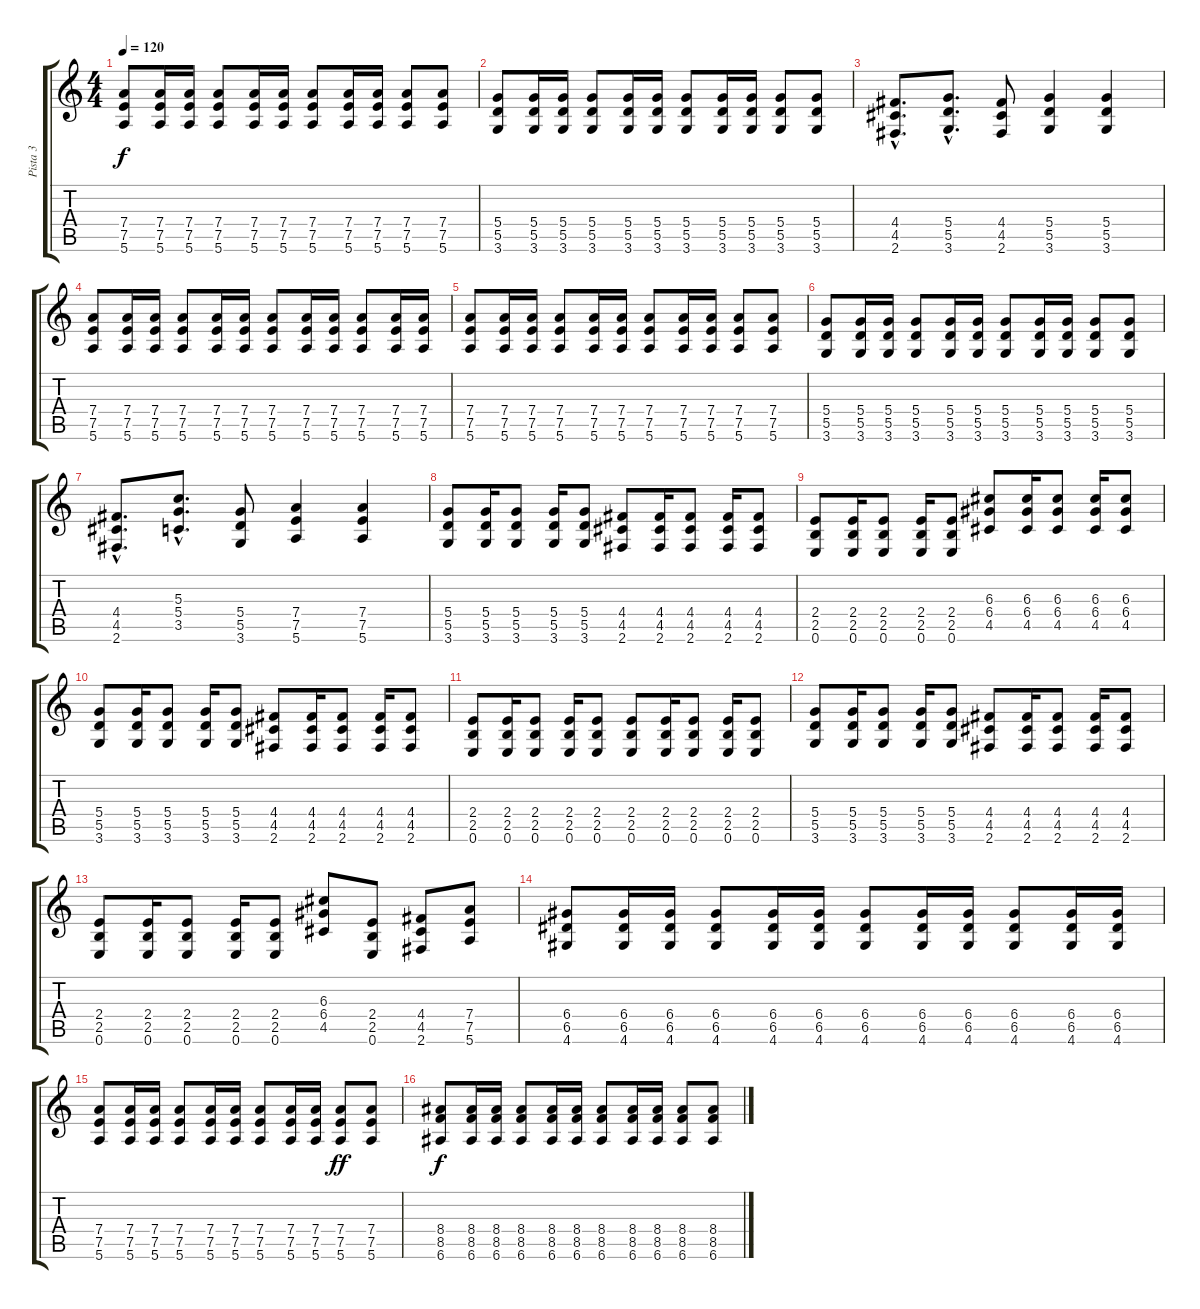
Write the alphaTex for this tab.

\track ("Pista 3" "Pista 3") {instrument distortionguitar}
\staff {score tabs}
\tuning (E4 B3 G3 D3 A2 E2) {hide}
\ts (4 4)
\tempo 120
\clef g2
\ks c
(7.4 7.5 5.6).8{dy f} (7.4 7.5 5.6).16 (7.4 7.5 5.6).16 (7.4 7.5 5.6).8 (7.4 7.5 5.6).16 (7.4 7.5 5.6).16 (7.4 7.5 5.6).8 (7.4 7.5 5.6).16 (7.4 7.5 5.6).16 (7.4 7.5 5.6).8 (7.4 7.5 5.6).8 |
(5.4 5.5 3.6).8 (5.4 5.5 3.6).16 (5.4 5.5 3.6).16 (5.4 5.5 3.6).8 (5.4 5.5 3.6).16 (5.4 5.5 3.6).16 (5.4 5.5 3.6).8 (5.4 5.5 3.6).16 (5.4 5.5 3.6).16 (5.4 5.5 3.6).8 (5.4 5.5 3.6).8 |
(4.4{hac} 4.5{hac} 2.6{hac}).8{d} (5.4{hac} 5.5{hac} 3.6{hac}).8{d} (4.4 4.5 2.6).8 (5.4 5.5 3.6).4 (5.4 5.5 3.6).4 |
(7.4 7.5 5.6).8 (7.4 7.5 5.6).16 (7.4 7.5 5.6).16 (7.4 7.5 5.6).8 (7.4 7.5 5.6).16 (7.4 7.5 5.6).16 (7.4 7.5 5.6).8 (7.4 7.5 5.6).16 (7.4 7.5 5.6).16 (7.4 7.5 5.6).8 (7.4 7.5 5.6).16 (7.4 7.5 5.6).16 |
(7.4 7.5 5.6).8 (7.4 7.5 5.6).16 (7.4 7.5 5.6).16 (7.4 7.5 5.6).8 (7.4 7.5 5.6).16 (7.4 7.5 5.6).16 (7.4 7.5 5.6).8 (7.4 7.5 5.6).16 (7.4 7.5 5.6).16 (7.4 7.5 5.6).8 (7.4 7.5 5.6).8 |
(5.4 5.5 3.6).8 (5.4 5.5 3.6).16 (5.4 5.5 3.6).16 (5.4 5.5 3.6).8 (5.4 5.5 3.6).16 (5.4 5.5 3.6).16 (5.4 5.5 3.6).8 (5.4 5.5 3.6).16 (5.4 5.5 3.6).16 (5.4 5.5 3.6).8 (5.4 5.5 3.6).8 |
(4.4{hac} 4.5{hac} 2.6{hac}).8{d} (5.3{hac} 5.4{hac} 3.5{hac}).8{d} (5.4 5.5 3.6).8 (7.4 7.5 5.6).4 (7.4 7.5 5.6).4 |
(5.4 5.5 3.6).8 (5.4 5.5 3.6).16 (5.4 5.5 3.6).8 (5.4 5.5 3.6).16 (5.4 5.5 3.6).8 (4.4 4.5 2.6).8 (4.4 4.5 2.6).16 (4.4 4.5 2.6).8 (4.4 4.5 2.6).16 (4.4 4.5 2.6).8 |
(2.4 2.5 0.6).8 (2.4 2.5 0.6).16 (2.4 2.5 0.6).8 (2.4 2.5 0.6).16 (2.4 2.5 0.6).8 (6.3 6.4 4.5).8 (6.3 6.4 4.5).16 (6.3 6.4 4.5).8 (6.3 6.4 4.5).16 (6.3 6.4 4.5).8 |
(5.4 5.5 3.6).8 (5.4 5.5 3.6).16 (5.4 5.5 3.6).8 (5.4 5.5 3.6).16 (5.4 5.5 3.6).8 (4.4 4.5 2.6).8 (4.4 4.5 2.6).16 (4.4 4.5 2.6).8 (4.4 4.5 2.6).16 (4.4 4.5 2.6).8 |
(2.4 2.5 0.6).8 (2.4 2.5 0.6).16 (2.4 2.5 0.6).8 (2.4 2.5 0.6).16 (2.4 2.5 0.6).8 (2.4 2.5 0.6).8 (2.4 2.5 0.6).16 (2.4 2.5 0.6).8 (2.4 2.5 0.6).16 (2.4 2.5 0.6).8 |
(5.4 5.5 3.6).8 (5.4 5.5 3.6).16 (5.4 5.5 3.6).8 (5.4 5.5 3.6).16 (5.4 5.5 3.6).8 (4.4 4.5 2.6).8 (4.4 4.5 2.6).16 (4.4 4.5 2.6).8 (4.4 4.5 2.6).16 (4.4 4.5 2.6).8 |
(2.4 2.5 0.6).8 (2.4 2.5 0.6).16 (2.4 2.5 0.6).8 (2.4 2.5 0.6).16 (2.4 2.5 0.6).8 (6.3 6.4 4.5).8 (2.4 2.5 0.6).8 (4.4 4.5 2.6).8 (7.4 7.5 5.6).8 |
(6.4 6.5 4.6).8 (6.4 6.5 4.6).16 (6.4 6.5 4.6).16 (6.4 6.5 4.6).8 (6.4 6.5 4.6).16 (6.4 6.5 4.6).16 (6.4 6.5 4.6).8 (6.4 6.5 4.6).16 (6.4 6.5 4.6).16 (6.4 6.5 4.6).8 (6.4 6.5 4.6).16 (6.4 6.5 4.6).16 |
(7.4 7.5 5.6).8 (7.4 7.5 5.6).16 (7.4 7.5 5.6).16 (7.4 7.5 5.6).8 (7.4 7.5 5.6).16 (7.4 7.5 5.6).16 (7.4 7.5 5.6).8 (7.4 7.5 5.6).16 (7.4 7.5 5.6).16 (7.4 7.5 5.6).8{dy ff} (7.4 7.5 5.6).8 |
(8.4 8.5 6.6).8{dy f} (8.4 8.5 6.6).16 (8.4 8.5 6.6).16 (8.4 8.5 6.6).8 (8.4 8.5 6.6).16 (8.4 8.5 6.6).16 (8.4 8.5 6.6).8 (8.4 8.5 6.6).16 (8.4 8.5 6.6).16 (8.4 8.5 6.6).8 (8.4 8.5 6.6).8
